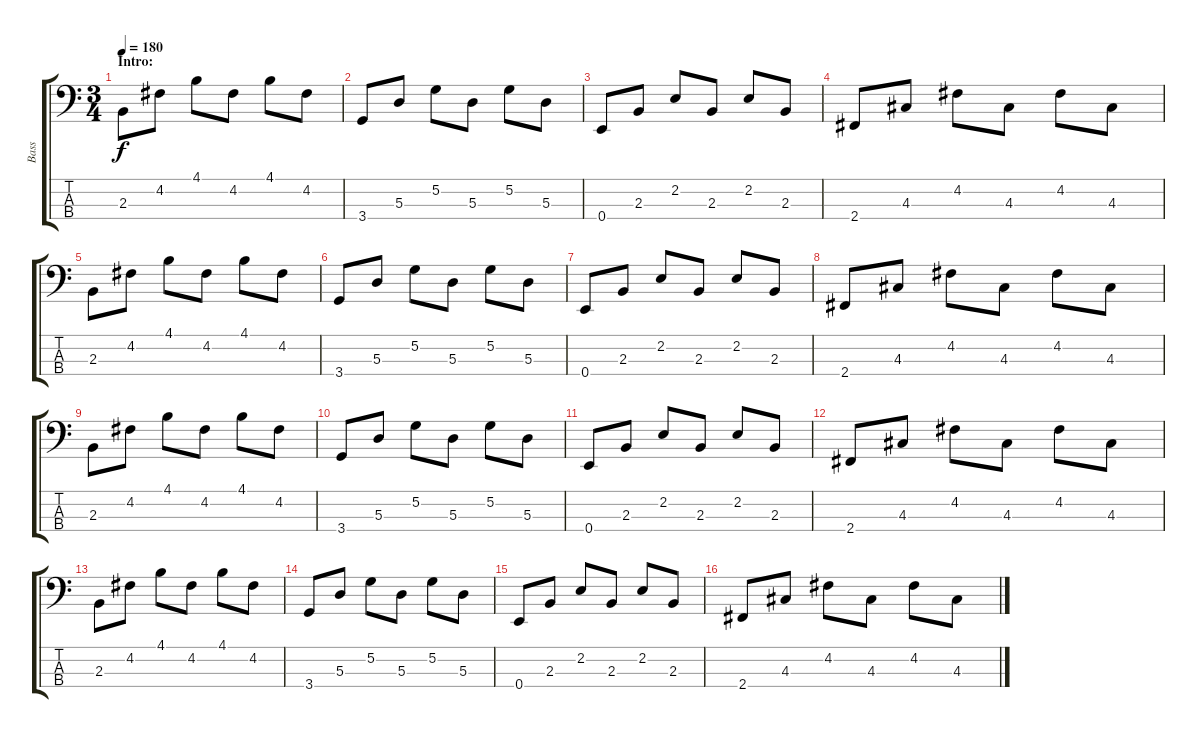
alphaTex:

\track ("Bass" "Bass") {instrument electricbasspick}
\staff {score tabs}
\tuning (G2 D2 A1 E1) {hide}
\ts (3 4)
\section ("" "Intro:")
\tempo 180
\tempo 145
\tempo 180
\clef f4
\ks c
2.3.8{dy f instrument electricbasspick} 4.2.8 4.1.8 4.2.8 4.1.8 4.2.8 |
3.4.8 5.3.8 5.2.8 5.3.8 5.2.8 5.3.8 |
0.4.8 2.3.8 2.2.8 2.3.8 2.2.8 2.3.8 |
2.4.8 4.3.8 4.2.8 4.3.8 4.2.8 4.3.8 |
2.3.8 4.2.8 4.1.8 4.2.8 4.1.8 4.2.8 |
3.4.8 5.3.8 5.2.8 5.3.8 5.2.8 5.3.8 |
0.4.8 2.3.8 2.2.8 2.3.8 2.2.8 2.3.8 |
2.4.8 4.3.8 4.2.8 4.3.8 4.2.8 4.3.8 |
2.3.8 4.2.8 4.1.8 4.2.8 4.1.8 4.2.8 |
3.4.8 5.3.8 5.2.8 5.3.8 5.2.8 5.3.8 |
0.4.8 2.3.8 2.2.8 2.3.8 2.2.8 2.3.8 |
2.4.8 4.3.8 4.2.8 4.3.8 4.2.8 4.3.8 |
2.3.8 4.2.8 4.1.8 4.2.8 4.1.8 4.2.8 |
3.4.8 5.3.8 5.2.8 5.3.8 5.2.8 5.3.8 |
0.4.8 2.3.8 2.2.8 2.3.8 2.2.8 2.3.8 |
2.4.8 4.3.8 4.2.8 4.3.8 4.2.8 4.3.8
